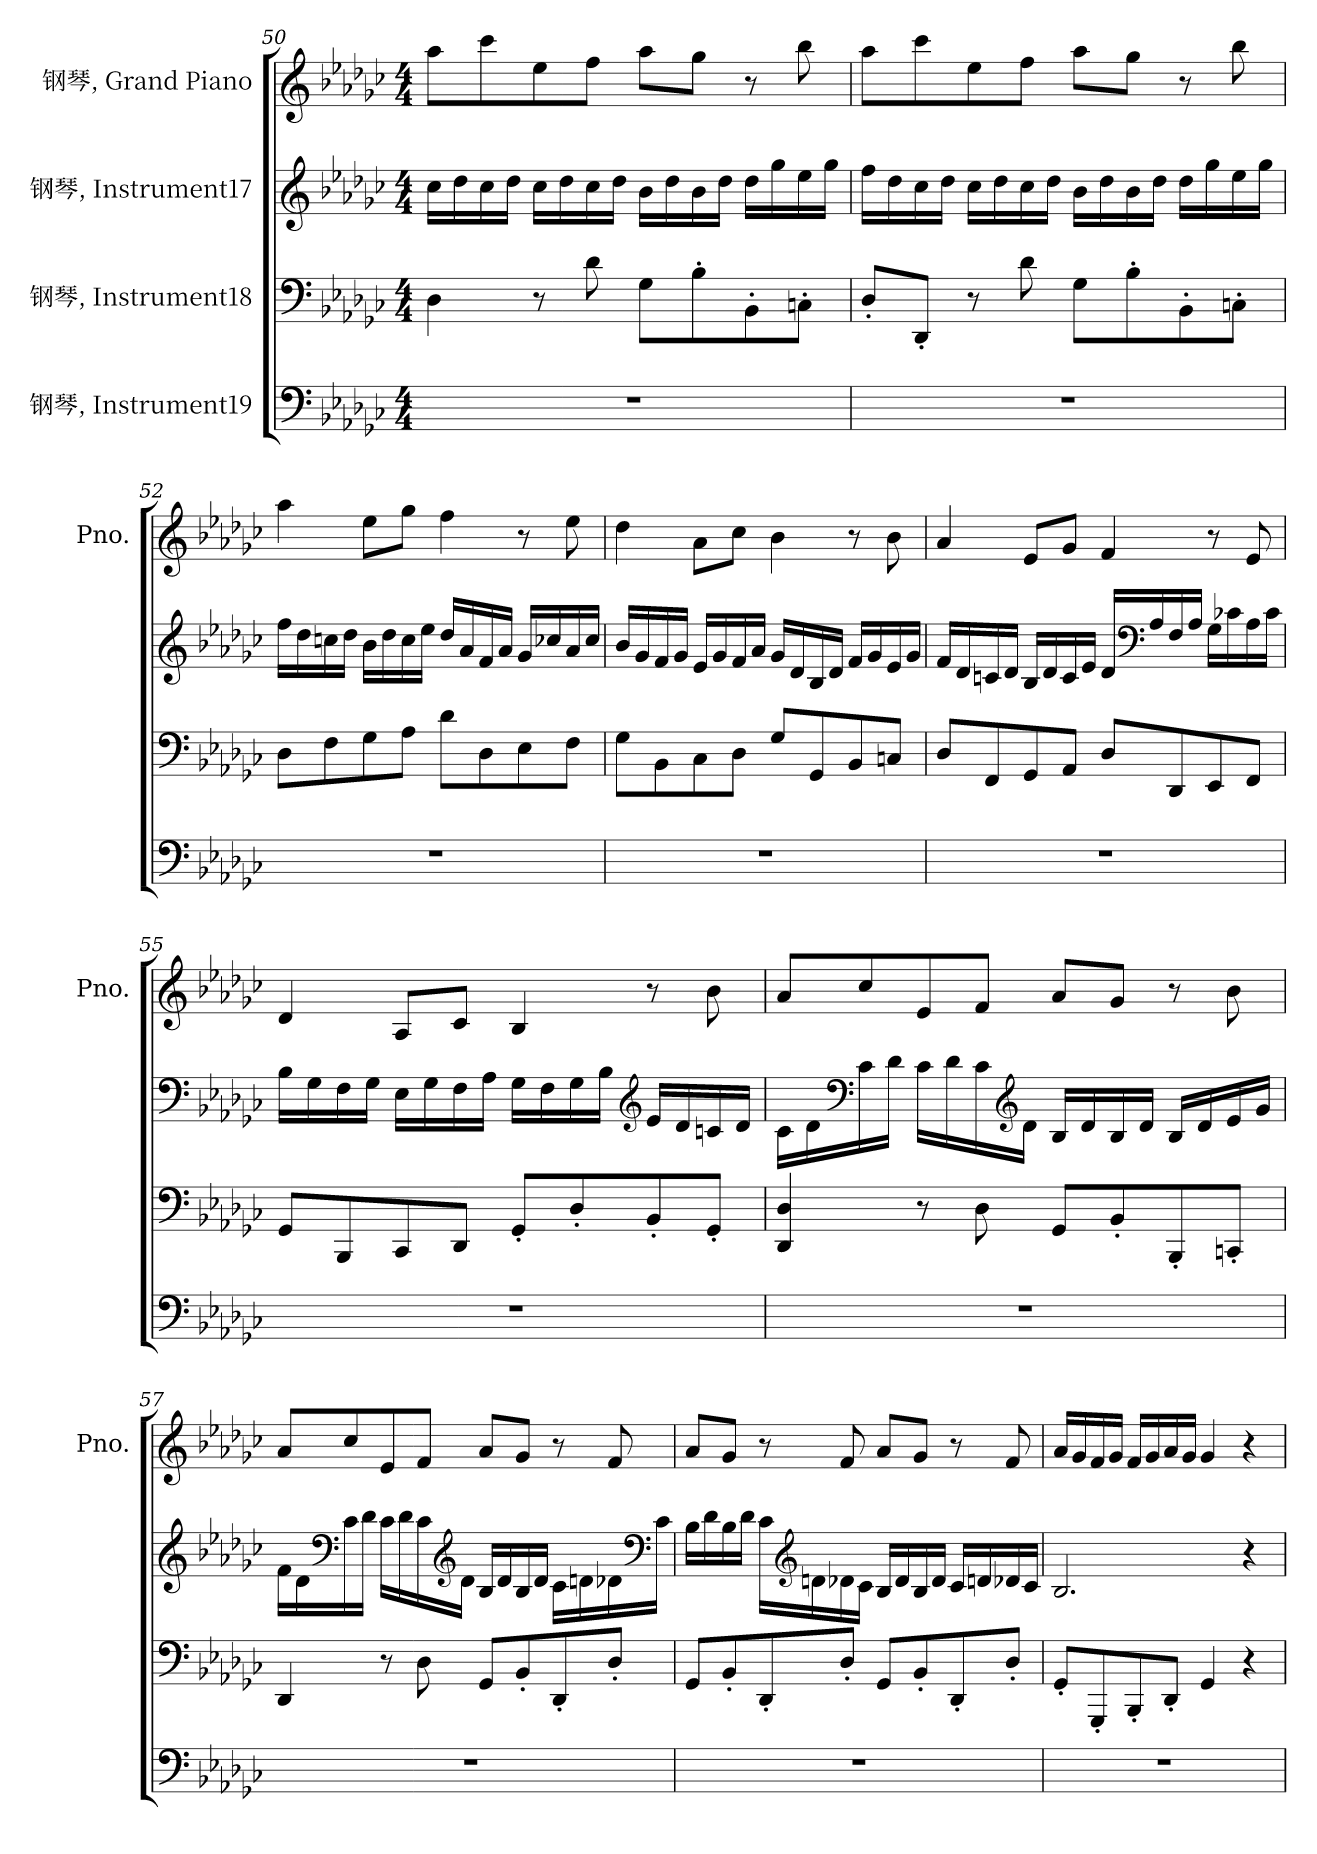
**kern	**kern	**kern	**kern
*part4	*part3	*part2	*part1
*staff4	*staff3	*staff2	*staff1
*I"钢琴, Instrument19	*I"钢琴, Instrument18	*I"钢琴, Instrument17	*I"钢琴, Grand Piano
*	*	*	*I'Pno.
!!LO:LB:g=z
*clefF4	*clefF4	*clefG2	*clefG2
*k[b-e-a-d-g-c-]	*k[b-e-a-d-g-c-]	*k[b-e-a-d-g-c-]	*k[b-e-a-d-g-c-]
*M4/4	*M4/4	*M4/4	*M4/4
=50	=50	=50	=50
1r	4D-\	16cc-\LL	8aa-\L
.	.	16dd-\	.
.	.	16cc-\	8ccc-\
.	.	16dd-\JJ	.
.	8r	16cc-\LL	8ee-\
.	.	16dd-\	.
.	8d-\	16cc-\	8ff\J
.	.	16dd-\JJ	.
.	8G-\L	16b-\LL	8aa-\L
.	.	16dd-\	.
.	8B-'\	16b-\	8gg-\J
.	.	16dd-\JJ	.
.	8BB-'\	16dd-\LL	8r
.	.	16gg-\	.
.	8Cn'\J	16ee-\	8bb-\
.	.	16gg-\JJ	.
=51	=51	=51	=51
1r	8D-'/L	16ff\LL	8aa-\L
.	.	16dd-\	.
.	8DD-'/J	16cc-\	8ccc-\
.	.	16dd-\JJ	.
.	8r	16cc-\LL	8ee-\
.	.	16dd-\	.
.	8d-\	16cc-\	8ff\J
.	.	16dd-\JJ	.
.	8G-\L	16b-\LL	8aa-\L
.	.	16dd-\	.
.	8B-'\	16b-\	8gg-\J
.	.	16dd-\JJ	.
.	8BB-'\	16dd-\LL	8r
.	.	16gg-\	.
.	8Cn'\J	16ee-\	8bb-\
.	.	16gg-\JJ	.
!!LO:LB:g=z
=52	=52	=52	=52
1r	8D-\L	16ff\LL	4aa-\
.	.	16dd-\	.
.	8F\	16ccn\	.
.	.	16dd-\JJ	.
.	8G-\	16b-\LL	8ee-\L
.	.	16dd-\	.
.	8A-\J	16cc\	8gg-\J
.	.	16ee-\JJ	.
.	8d-\L	16dd-/LL	4ff\
.	.	16a-/	.
.	8D-\	16f/	.
.	.	16a-/JJ	.
.	8E-\	16g-/LL	8r
.	.	16cc-X/	.
.	8F\J	16a-/	8ee-\
.	.	16cc-/JJ	.
=53	=53	=53	=53
1r	8G-\L	16b-/LL	4dd-\
.	.	16g-/	.
.	8BB-\	16f/	.
.	.	16g-/JJ	.
.	8C-\	16e-/LL	8a-\L
.	.	16g-/	.
.	8D-\J	16f/	8cc-\J
.	.	16a-/JJ	.
.	8G-/L	16g-/LL	4b-\
.	.	16d-/	.
.	8GG-/	16B-/	.
.	.	16d-/JJ	.
.	8BB-/	16f/LL	8r
.	.	16g-/	.
.	8Cn/J	16e-/	8b-\
.	.	16g-/JJ	.
!!LO:PB:g=z
=54	=54	=54	=54
1r	8D-/L	16f/LL	4a-/
.	.	16d-/	.
.	8FF/	16cn/	.
.	.	16d-/JJ	.
.	8GG-/	16B-/LL	8e-/L
.	.	16d-/	.
.	8AA-/J	16c/	8g-/J
.	.	16e-/JJ	.
.	8D-/L	16d-/LL	4f/
*	*	*clefF4	*
.	.	16A-/	.
.	8DD-/	16F/	.
.	.	16A-/JJ	.
.	8EE-/	16G-\LL	8r
.	.	16c-X\	.
.	8FF/J	16A-\	8e-/
.	.	16c-\JJ	.
=55	=55	=55	=55
1r	8GG-/L	16B-\LL	4d-/
.	.	16G-\	.
.	8BBB-/	16F\	.
.	.	16G-\JJ	.
.	8CC-/	16E-\LL	8A-/L
.	.	16G-\	.
.	8DD-/J	16F\	8c-/J
.	.	16A-\JJ	.
.	8GG-'/L	16G-\LL	4B-/
.	.	16F\	.
.	8D-'/	16G-\	.
.	.	16B-\JJ	.
*	*	*clefG2	*
.	8BB-'/	16e-/LL	8r
.	.	16d-/	.
.	8GG-'/J	16cn/	8b-\
.	.	16d-/JJ	.
!!LO:LB:g=z
=56	=56	=56	=56
1r	4DD-/ 4D-/	16c-\LL	8a-/L
.	.	16d-\	.
*	*	*clefF4	*
.	.	16c-\	8cc-/
.	.	16d-\JJ	.
.	8r	16c-\LL	8e-/
.	.	16d-\	.
.	8D-\	16c-\	8f/J
*	*	*clefG2	*
.	.	16d-\JJ	.
.	8GG-/L	16B-/LL	8a-/L
.	.	16d-/	.
.	8BB-'/	16B-/	8g-/J
.	.	16d-/JJ	.
.	8BBB-'/	16B-/LL	8r
.	.	16d-/	.
.	8CCn'/J	16e-/	8b-\
.	.	16g-/JJ	.
!!LO:LB:g=z
=57	=57	=57	=57
1r	4DD-/	16f\LL	8a-/L
.	.	16d-\	.
*	*	*clefF4	*
.	.	16c-\	8cc-/
.	.	16d-\JJ	.
.	8r	16c-\LL	8e-/
.	.	16d-\	.
.	8D-\	16c-\	8f/J
*	*	*clefG2	*
.	.	16d-\JJ	.
.	8GG-/L	16B-/LL	8a-/L
.	.	16d-/	.
.	8BB-'/	16B-/	8g-/J
.	.	16d-/JJ	.
.	8DD-'/	16c-\LL	8r
.	.	16dn\	.
.	8D-'/J	16d-X\	8f/
*	*	*clefF4	*
.	.	16c-\JJ	.
!!LO:PB:g=z
=58	=58	=58	=58
1r	8GG-/L	16B-\LL	8a-/L
.	.	16d-\	.
*	*	*	*MM117
.	8BB-'/	16B-\	8g-/J
.	.	16d-\JJ	.
*	*	*	*MM114
.	8DD-'/	16c-\LL	8r
*	*	*clefG2	*
.	.	16dn\	.
*	*	*	*MM111
.	8D-'/J	16d-X\	8f/
.	.	16c-\JJ	.
*	*	*	*MM107
.	8GG-/L	16B-/LL	8a-/L
.	.	16d-/	.
*	*	*	*MM104
.	8BB-'/	16B-/	8g-/J
.	.	16d-/JJ	.
*	*	*	*MM101
.	8DD-'/	16c-/LL	8r
.	.	16dn/	.
*	*	*	*MM98
.	8D-'/J	16d-X/	8f/
.	.	16c-/JJ	.
=59	=59	=59	=59
*	*	*	*MM94
1r	8GG-'/L	2.B-/	16a-/LL
.	.	.	16g-/
.	8GGG-'/	.	16f/
.	.	.	16g-/JJ
.	8BBB-'/	.	16f/LL
.	.	.	16g-/
.	8DD-'/J	.	16a-/
.	.	.	16g-/JJ
.	4GG-/	.	4g-/
.	4r	4r	4r
=	=	=	=
*-	*-	*-	*-
